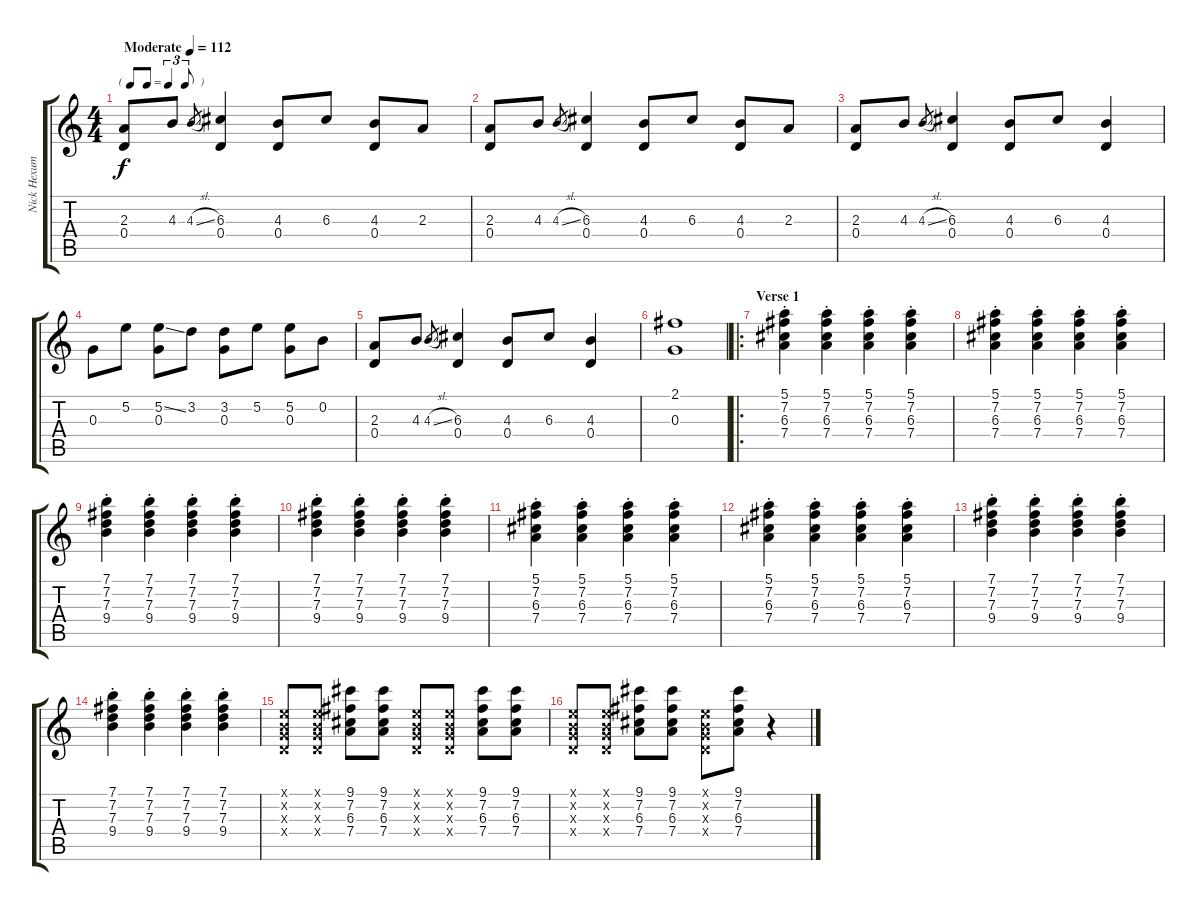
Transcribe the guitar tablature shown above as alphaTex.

\track ("Nick Hexum Clean" "Nick Hexum") {instrument acousticguitarsteel}
\staff {score tabs}
\tuning (E4 B3 G3 D3 A2 E2) {hide}
\ts (4 4)
\tf triplet8th
\tempo (112 "Moderate")
\clef g2
\ks c
(2.3 0.4).8{dy f instrument acousticguitarsteel} 4.3.8 4.3{sl}.8{gr} (6.3 0.4).4 (4.3 0.4).8 6.3.8 (4.3 0.4).8 2.3.8 |
(2.3 0.4).8 4.3.8 4.3{sl}.8{gr} (6.3 0.4).4 (4.3 0.4).8 6.3.8 (4.3 0.4).8 2.3.8 |
(2.3 0.4).8 4.3.8 4.3{sl}.8{gr} (6.3 0.4).4 (4.3 0.4).8 6.3.8 (4.3 0.4).4 |
0.3.8 5.2.8 (5.2{ss} 0.3).8 3.2.8 (3.2 0.3).8 5.2.8 (5.2 0.3).8 0.2.8 |
(2.3 0.4).8 4.3.8 4.3{sl}.8{gr} (6.3 0.4).4 (4.3 0.4).8 6.3.8 (4.3 0.4).4 |
(2.1 0.3).1 |
\ro
\section ("" "Verse 1")
(5.1{st} 7.2{st} 6.3{st} 7.4{st}).4 (5.1{st} 7.2{st} 6.3{st} 7.4{st}).4 (5.1{st} 7.2{st} 6.3{st} 7.4{st}).4 (5.1{st} 7.2{st} 6.3{st} 7.4{st}).4 |
(5.1{st} 7.2{st} 6.3{st} 7.4{st}).4 (5.1{st} 7.2{st} 6.3{st} 7.4{st}).4 (5.1{st} 7.2{st} 6.3{st} 7.4{st}).4 (5.1{st} 7.2{st} 6.3{st} 7.4{st}).4 |
(7.1{st} 7.2{st} 7.3{st} 9.4{st}).4 (7.1{st} 7.2{st} 7.3{st} 9.4{st}).4 (7.1{st} 7.2{st} 7.3{st} 9.4{st}).4 (7.1{st} 7.2{st} 7.3{st} 9.4{st}).4 |
(7.1{st} 7.2{st} 7.3{st} 9.4{st}).4 (7.1{st} 7.2{st} 7.3{st} 9.4{st}).4 (7.1{st} 7.2{st} 7.3{st} 9.4{st}).4 (7.1{st} 7.2{st} 7.3 9.4{st}).4 |
(5.1{st} 7.2{st} 6.3{st} 7.4{st}).4 (5.1{st} 7.2{st} 6.3{st} 7.4{st}).4 (5.1{st} 7.2{st} 6.3{st} 7.4{st}).4 (5.1{st} 7.2{st} 6.3{st} 7.4{st}).4 |
(5.1{st} 7.2{st} 6.3{st} 7.4{st}).4 (5.1{st} 7.2{st} 6.3{st} 7.4{st}).4 (5.1{st} 7.2{st} 6.3{st} 7.4{st}).4 (5.1{st} 7.2{st} 6.3{st} 7.4{st}).4 |
(7.1{st} 7.2{st} 7.3{st} 9.4{st}).4 (7.1{st} 7.2{st} 7.3{st} 9.4{st}).4 (7.1{st} 7.2{st} 7.3{st} 9.4{st}).4 (7.1{st} 7.2{st} 7.3{st} 9.4{st}).4 |
(7.1{st} 7.2{st} 7.3{st} 9.4{st}).4 (7.1{st} 7.2{st} 7.3{st} 9.4{st}).4 (7.1{st} 7.2{st} 7.3{st} 9.4{st}).4 (7.1{st} 7.2{st} 7.3 9.4{st}).4 |
(0.1{x} 0.2{x} 0.3{x} 0.4{x}).8 (0.1{x} 0.2{x} 0.3{x} 0.4{x}).8 (9.1 7.2 6.3 7.4).8 (9.1 7.2 6.3 7.4).8 (0.1{x} 0.2{x} 0.3{x} 0.4{x}).8 (0.1{x} 0.2{x} 0.3{x} 0.4{x}).8 (9.1 7.2 6.3 7.4).8 (9.1 7.2 6.3 7.4).8 |
(0.1{x} 0.2{x} 0.3{x} 0.4{x}).8 (0.1{x} 0.2{x} 0.3{x} 0.4{x}).8 (9.1 7.2 6.3 7.4).8 (9.1 7.2 6.3 7.4).8 (0.1{x} 0.2{x} 0.3{x} 0.4{x}).8 (9.1 7.2 6.3 7.4).8 r.4
